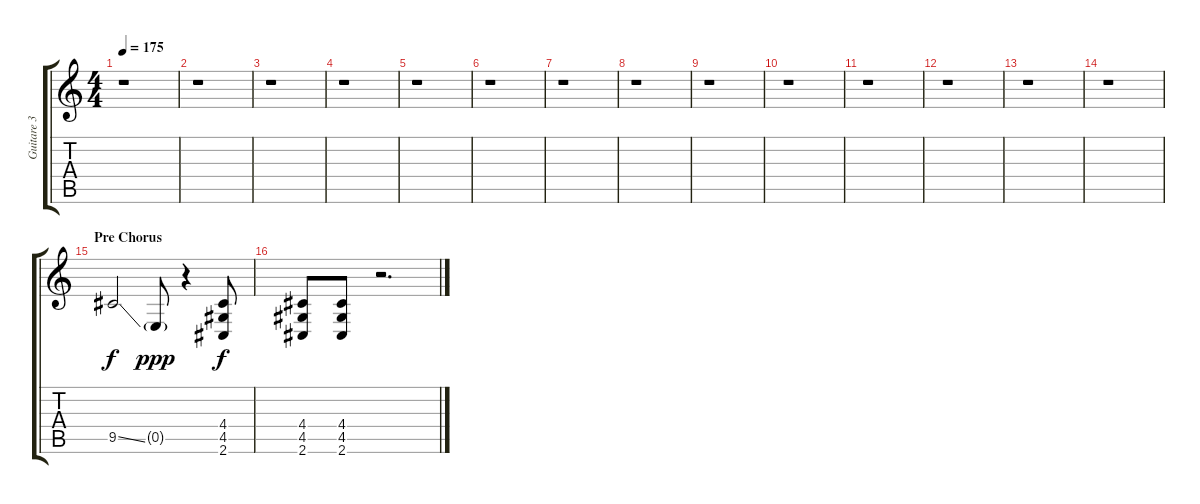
\track ("Guitare 3" "Guitare 3") {instrument distortionguitar}
\staff {score tabs}
\tuning (B3 Gb3 D3 A2 E2 B1) {hide}
\ts (4 4)
\tempo 175
\clef g2
\ks c
r.1{dy f} |
r.1 |
r.1 |
r.1 |
r.1 |
r.1 |
r.1 |
r.1 |
r.1 |
r.1 |
r.1 |
r.1 |
r.1 |
r.1 |
\section ("" "Pre Chorus")
9.5{ss}.2 0.5{g}.8{dy ppp} r.4 (4.4 4.5 2.6).8{dy f} |
(4.4 4.5 2.6).8 (4.4 4.5 2.6).8 r.2{d}
